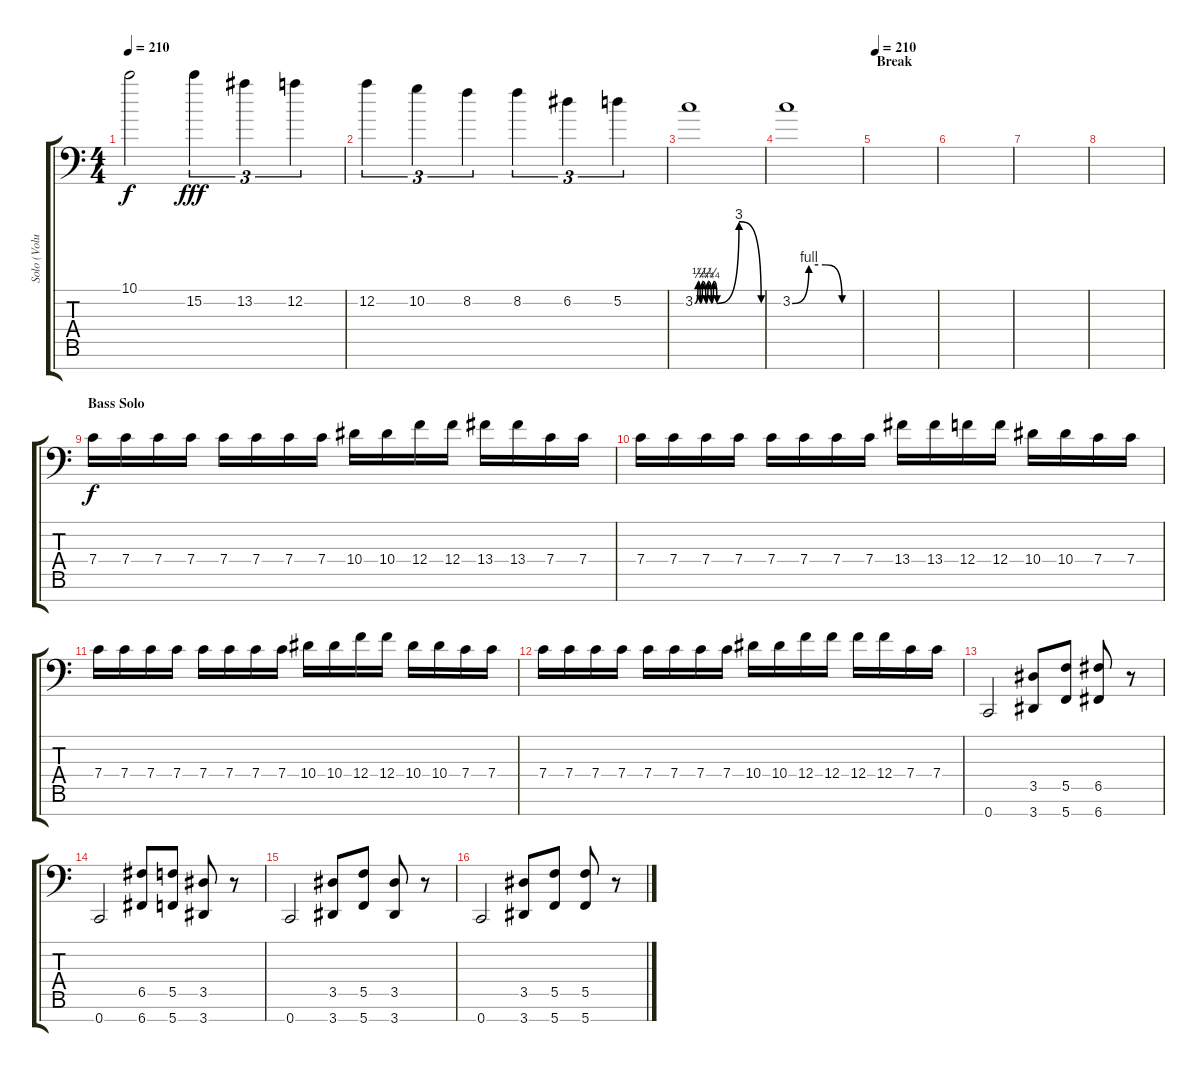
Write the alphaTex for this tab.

\track ("Solo (Volume)" "Solo (Volu") {instrument overdrivenguitar}
\staff {score tabs}
\tuning (D4 A3 F3 F2 C2 G1 C1) {hide}
\ts (4 4)
\tempo 210
\clef f4
\ks c
10.1{t}.2{dy f} 15.2.4{tu (3 2) dy fff} 13.2.4{tu (3 2)} 12.2.4{tu (3 2)} |
12.2.4{tu (3 2)} 10.2.4{tu (3 2)} 8.2.4{tu (3 2)} 8.2.4{tu (3 2)} 6.2.4{tu (3 2)} 5.2.4{tu (3 2)} |
3.2{be (custom 0 0 3 1 5 0 7 1 10 0 12 1 15 0 17 1 20 0 40 12 60 0)}.1 |
3.2{be (custom 0 0 15 4 30 4 45 0 60 0)}.1 |
\section ("" "Break")
\tempo 210
|
|
|
|
\section ("" "Bass Solo")
7.4.16{dy f volume 10 instrument electricbasspick} 7.4.16 7.4.16 7.4.16 7.4.16 7.4.16 7.4.16 7.4.16 10.4.16 10.4.16 12.4.16 12.4.16 13.4.16 13.4.16 7.4.16 7.4.16 |
7.4.16 7.4.16 7.4.16 7.4.16 7.4.16 7.4.16 7.4.16 7.4.16 13.4.16 13.4.16 12.4.16 12.4.16 10.4.16 10.4.16 7.4.16 7.4.16 |
7.4.16 7.4.16 7.4.16 7.4.16 7.4.16 7.4.16 7.4.16 7.4.16 10.4.16 10.4.16 12.4.16 12.4.16 10.4.16 10.4.16 7.4.16 7.4.16 |
7.4.16 7.4.16 7.4.16 7.4.16 7.4.16 7.4.16 7.4.16 7.4.16 10.4.16 10.4.16 12.4.16 12.4.16 12.4.16 12.4.16 7.4.16 7.4.16 |
0.7.2{volume 10 instrument electricbassfinger} (3.5 3.7).8 (5.5 5.7).8 (6.5 6.7).8 r.8 |
0.7.2 (6.5 6.7).8 (5.5 5.7).8 (3.5 3.7).8 r.8 |
0.7.2 (3.5 3.7).8 (5.5 5.7).8 (3.5 3.7).8 r.8 |
0.7.2 (3.5 3.7).8 (5.5 5.7).8 (5.5 5.7).8 r.8
